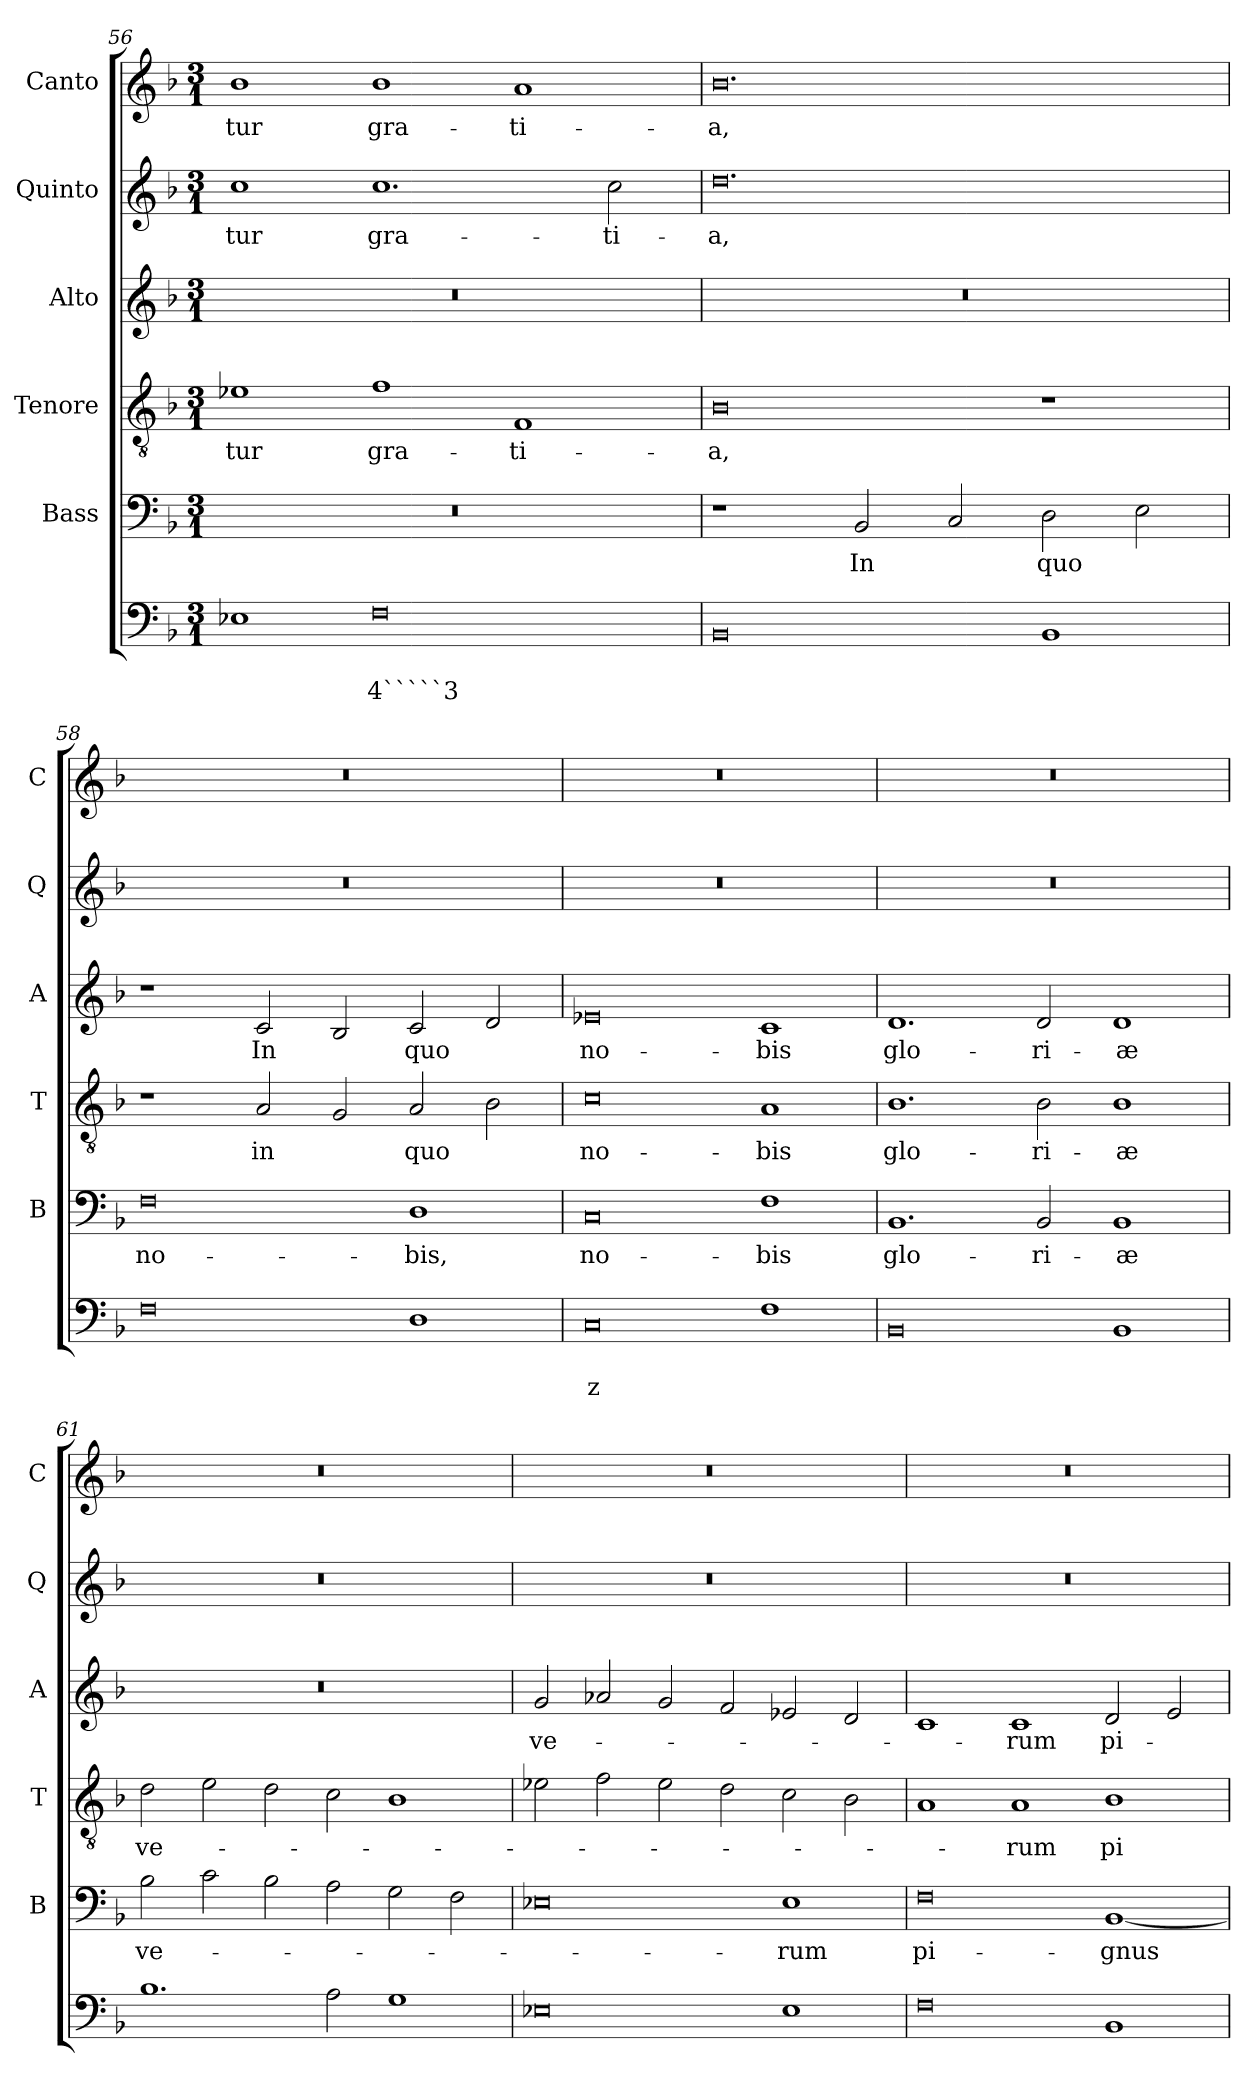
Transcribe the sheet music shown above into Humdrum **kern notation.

**kern	**text	**text	**kern	**text	**kern	**text	**kern	**text	**kern	**text	**kern	**text
*part6	*part6	*part6	*part5	*part5	*part4	*part4	*part3	*part3	*part2	*part2	*part1	*part1
*staff6	*staff6	*staff6	*staff5	*staff5	*staff4	*staff4	*staff3	*staff3	*staff2	*staff2	*staff1	*staff1
*	*	*	*I"Bass	*	*I"Tenore	*	*I"Alto	*	*I"Quinto	*	*I"Canto	*
*	*	*	*I'B	*	*I'T	*	*I'A	*	*I'Q	*	*I'C	*
*clefF4	*	*	*clefF4	*	*clefGv2	*	*clefG2	*	*clefG2	*	*clefG2	*
*k[b-]	*	*	*k[b-]	*	*k[b-]	*	*k[b-]	*	*k[b-]	*	*k[b-]	*
*F:	*	*	*F:	*	*F:	*	*F:	*	*F:	*	*F:	*
*M3/1	*	*	*M3/1	*	*M3/1	*	*M3/1	*	*M3/1	*	*M3/1	*
=56	=56	=56	=56	=56	=56	=56	=56	=56	=56	=56	=56	=56
!	!	!	!	!	!	!LO:LY:b	!	!	!	!LO:LY:b	!	!LO:LY:b
1E-X	.	.	0.r	.	1e-X	-tur	0.r	.	1cc	-tur	1b-	-tur
!	!	!LO:LY:b	!	!	!	!LO:LY:b	!	!	!	!LO:LY:b	!	!LO:LY:b
0F	.	4`````3	.	.	1f	gra-	.	.	1.cc	gra-	1b-	gra-
!	!	!	!	!	!	!LO:LY:b	!	!	!	!	!	!LO:LY:b
.	.	.	.	.	1F	-ti-	.	.	.	.	1a	-ti-
!	!	!	!	!	!	!	!	!	!	!LO:LY:b	!	!
.	.	.	.	.	.	.	.	.	2cc\	-ti-	.	.
=57	=57	=57	=57	=57	=57	=57	=57	=57	=57	=57	=57	=57
!	!	!	!	!	!	!LO:LY:b	!	!	!	!LO:LY:b	!	!LO:LY:b
0BB-	.	.	1r	.	0B-	-a,	0.r	.	0.dd	-a,	0.b-	-a,
!	!	!	!	!LO:LY:b	!	!	!	!	!	!	!	!
.	.	.	2BB-/	In	.	.	.	.	.	.	.	.
.	.	.	2C/	.	.	.	.	.	.	.	.	.
!	!	!	!	!LO:LY:b	!	!	!	!	!	!	!	!
1BB-	.	.	2D\	quo	1r	.	.	.	.	.	.	.
.	.	.	2E\	.	.	.	.	.	.	.	.	.
=58	=58	=58	=58	=58	=58	=58	=58	=58	=58	=58	=58	=58
!	!	!	!	!LO:LY:b	!	!	!	!	!	!	!	!
0F	.	.	0F	no-	1r	.	1r	.	0.r	.	0.r	.
!	!	!	!	!	!	!LO:LY:b	!	!LO:LY:b	!	!	!	!
.	.	.	.	.	2A/	in	2c/	In	.	.	.	.
.	.	.	.	.	2G/	.	2B-/	.	.	.	.	.
!	!	!	!	!LO:LY:b	!	!LO:LY:b	!	!LO:LY:b	!	!	!	!
1D	.	.	1D	-bis,	2A/	quo	2c/	quo	.	.	.	.
.	.	.	.	.	2B-\	.	2d/	.	.	.	.	.
=59	=59	=59	=59	=59	=59	=59	=59	=59	=59	=59	=59	=59
!	!	!LO:LY:b	!	!LO:LY:b	!	!LO:LY:b	!	!LO:LY:b	!	!	!	!
0C	.	z	0C	no-	0c	no-	0e-X	no-	0.r	.	0.r	.
!	!	!	!	!LO:LY:b	!	!LO:LY:b	!	!LO:LY:b	!	!	!	!
1F	.	.	1F	-bis	1A	-bis	1c	-bis	.	.	.	.
!!LO:PB:g=z
=60	=60	=60	=60	=60	=60	=60	=60	=60	=60	=60	=60	=60
!	!	!	!	!LO:LY:b	!	!LO:LY:b	!	!LO:LY:b	!	!	!	!
0BB-	.	.	1.BB-	glo-	1.B-	glo-	1.d	glo-	0.r	.	0.r	.
!	!	!	!	!LO:LY:b	!	!LO:LY:b	!	!LO:LY:b	!	!	!	!
.	.	.	2BB-/	-ri-	2B-\	-ri-	2d/	-ri-	.	.	.	.
!	!	!	!	!LO:LY:b	!	!LO:LY:b	!	!LO:LY:b	!	!	!	!
1BB-	.	.	1BB-	-æ	1B-	-æ	1d	-æ	.	.	.	.
=61	=61	=61	=61	=61	=61	=61	=61	=61	=61	=61	=61	=61
!	!	!	!	!LO:LY:b	!	!LO:LY:b	!	!	!	!	!	!
1.B-	.	.	2B-\	ve-	2d\	ve-	0.r	.	0.r	.	0.r	.
.	.	.	2c\	.	2e\	.	.	.	.	.	.	.
.	.	.	2B-\	.	2d\	.	.	.	.	.	.	.
2A\	.	.	2A\	.	2c\	.	.	.	.	.	.	.
1G	.	.	2G\	.	1B-	.	.	.	.	.	.	.
.	.	.	2F\	.	.	.	.	.	.	.	.	.
=62	=62	=62	=62	=62	=62	=62	=62	=62	=62	=62	=62	=62
!	!	!	!	!	!	!	!	!LO:LY:b	!	!	!	!
0E-X	.	.	0E-X	.	2e-X\	.	2g/	ve-	0.r	.	0.r	.
.	.	.	.	.	2f\	.	2a-X/	.	.	.	.	.
.	.	.	.	.	2e-\	.	2g/	.	.	.	.	.
.	.	.	.	.	2d\	.	2f/	.	.	.	.	.
!	!	!	!	!LO:LY:b	!	!	!	!	!	!	!	!
1E-	.	.	1E-	-rum	2c\	.	2e-X/	.	.	.	.	.
.	.	.	.	.	2B-\	.	2d/	.	.	.	.	.
=63	=63	=63	=63	=63	=63	=63	=63	=63	=63	=63	=63	=63
!	!	!	!	!LO:LY:b	!	!	!	!	!	!	!	!
0F	.	.	0F	pi-	1A	.	1c	.	0.r	.	0.r	.
!	!	!	!	!	!	!LO:LY:b	!	!LO:LY:b	!	!	!	!
.	.	.	.	.	1A	-rum	1c	-rum	.	.	.	.
!	!	!	!	!LO:LY:b	!	!LO:LY:b	!	!LO:LY:b	!	!	!	!
1BB-	.	.	[1BB-	-gnus	1B-	pi-	2d/	pi-	.	.	.	.
.	.	.	.	.	.	.	2e/	.	.	.	.	.
=	=	=	=	=	=	=	=	=	=	=	=	=
*-	*-	*-	*-	*-	*-	*-	*-	*-	*-	*-	*-	*-
